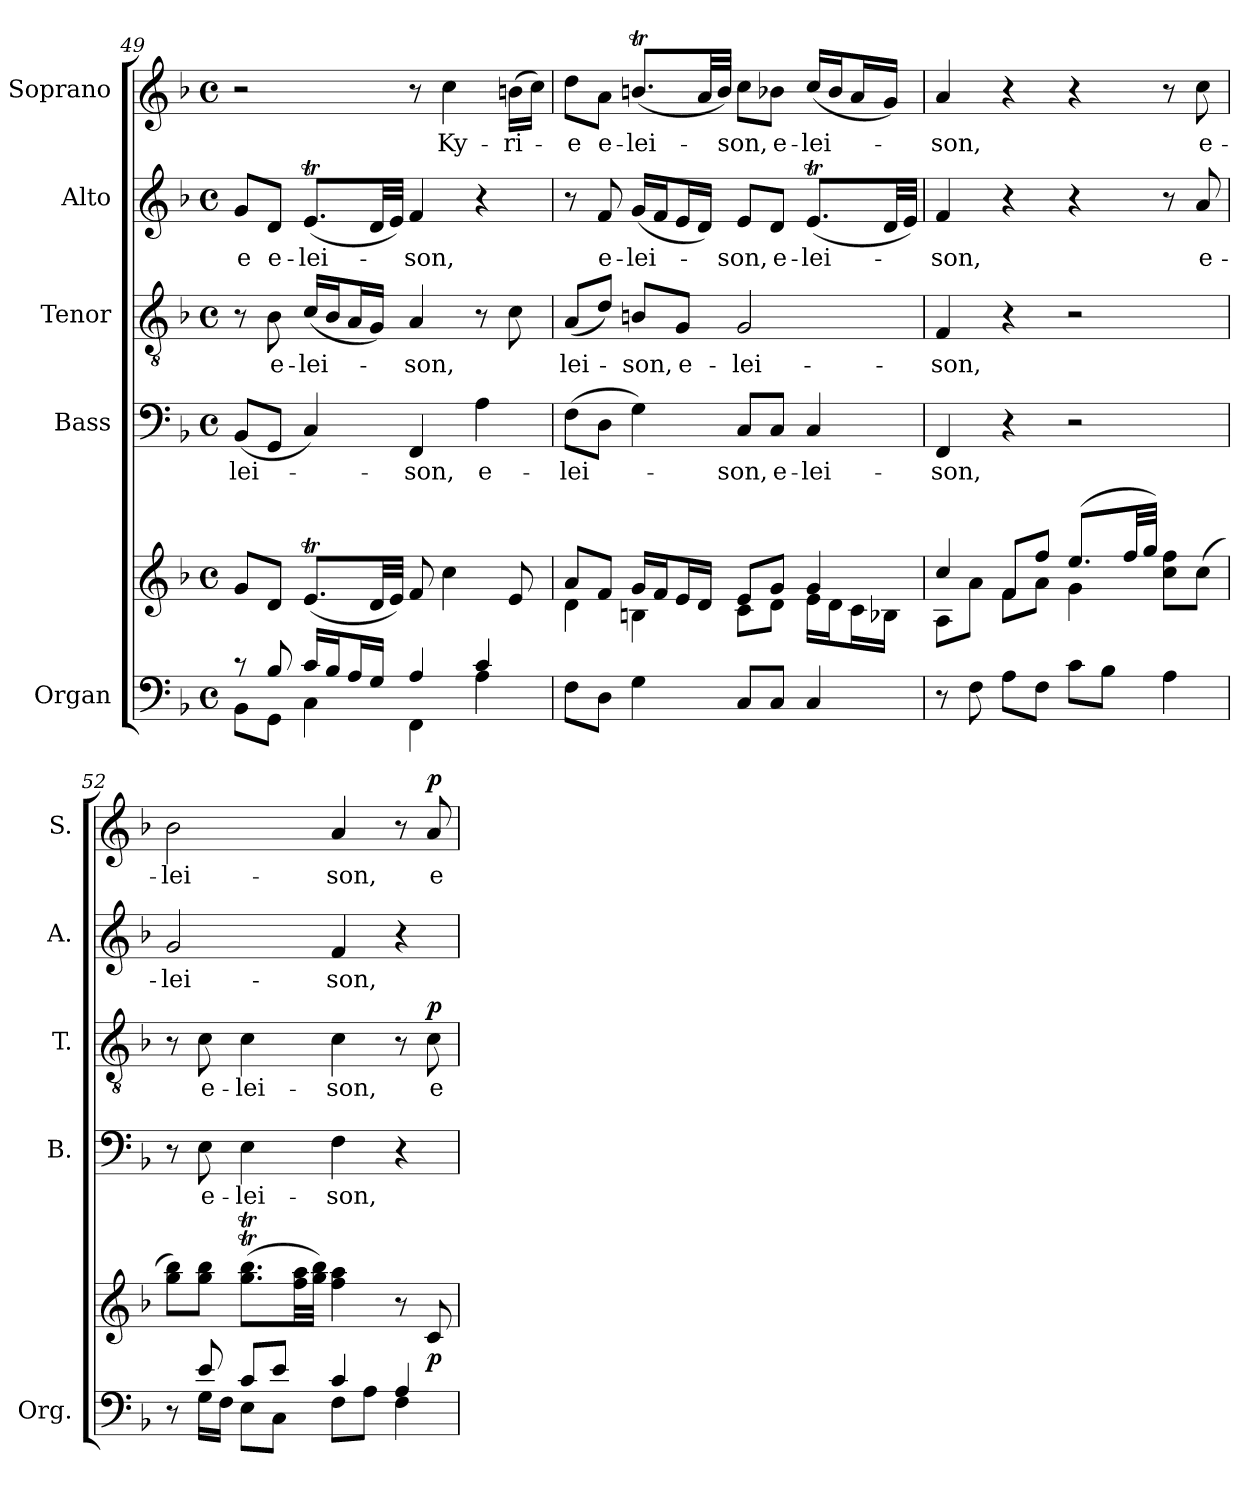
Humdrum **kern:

**kern	**kern	**dynam	**kern	**text	**kern	**text	**dynam	**kern	**text	**kern	**text	**dynam
*part5	*part5	*part5	*part4	*part4	*part3	*part3	*part3	*part2	*part2	*part1	*part1	*part1
*staff6	*staff5	*staff5/6	*staff4	*staff4	*staff3	*staff3	*staff3	*staff2	*staff2	*staff1	*staff1	*staff1
*I"Organ	*	*	*I"Bass	*	*I"Tenor	*	*	*I"Alto	*	*I"Soprano	*	*
*I'Org.	*	*	*I'B.	*	*I'T.	*	*	*I'A.	*	*I'S.	*	*
*clefF4	*clefG2	*	*clefF4	*	*clefGv2	*	*	*clefG2	*	*clefG2	*	*
*	*	*	*	*	*ITrd7c12	*	*	*	*	*	*	*
*k[b-]	*k[b-]	*	*k[b-]	*	*k[b-]	*	*	*k[b-]	*	*k[b-]	*	*
*F:	*F:	*	*F:	*	*F:	*	*	*F:	*	*F:	*	*
*M4/4	*M4/4	*	*M4/4	*	*M4/4	*	*	*M4/4	*	*M4/4	*	*
*met(c)	*met(c)	*	*met(c)	*	*met(c)	*	*	*met(c)	*	*met(c)	*	*
=49	=49	=49	=49	=49	=49	=49	=49	=49	=49	=49	=49	=49
*^	*	*	*	*	*	*	*	*	*	*	*	*
!	!	!	!	!	!LO:LY:b:color=#000000	!	!	!	!	!	!	!	!
!	!	!	!	!	!	!	!	!	!	!LO:LY:b:color=#000000	!	!	!
8r	8BB-i\L	8gi/L	.	(8BB-i/L	-lei-	8r	.	.	8gi/L	-e	2r	.	.
!	!	!	!	!	!	!	!LO:LY:b:color=#000000	!	!	!	!	!	!
!	!	!	!	!	!	!	!	!	!	!LO:LY:b:color=#000000	!	!	!
8B-i/	8GGi\J	8di/J	.	8GGi/J	.	8BB-i\	e-	.	8di/J	e-	.	.	.
!	!	!	!	!	!	!	!LO:LY:b:color=#000000	!	!	!	!	!	!
!	!	!	!	!	!	!	!	!	!	!LO:LY:b:color=#000000	!	!	!
16ci/LL	4Ci\	(8.eti/L	.	4Ci/)	.	(16Ci/LL	-lei-	.	(8.eti/L	-lei-	.	.	.
16B-i/J	.	.	.	.	.	16BB-i/J	.	.	.	.	.	.	.
16Ai/L	.	.	.	.	.	16AAi/L	.	.	.	.	.	.	.
16Gi/JJ	.	32di/LL	.	.	.	16GGi/JJ)	.	.	32di/LL	.	.	.	.
.	.	32ei/JJJ)	.	.	.	.	.	.	32ei/JJJ)	.	.	.	.
!	!	!	!	!	!LO:LY:b:color=#000000	!	!	!	!	!	!	!	!
!	!	!	!	!	!	!	!LO:LY:b:color=#000000	!	!	!	!	!	!
!	!	!	!	!	!	!	!	!	!	!LO:LY:b:color=#000000	!	!	!
4Ai/	4FFi\	8fi/	.	4FFi/	-son,	4AAi/	-son,	.	4fi/	-son,	8r	.	.
!	!	!	!	!	!	!	!	!	!	!	!	!LO:LY:b:color=#000000	!
.	.	4cci\	.	.	.	.	.	.	.	.	4cci\	Ky-	.
!	!	!	!	!	!LO:LY:b:color=#000000	!	!	!	!	!	!	!	!
!	!	!	!	!	!	!	!LO:LY:b:color=#000000	!	!	!	!	!	!
4ci/	4Ai\	.	.	4Ai\	e-	8r	e-	.	4r	.	.	.	.
!	!	!	!	!	!	!	!	!	!	!	!	!LO:LY:b:color=#000000	!
.	.	8ei/	.	.	.	8Ci\	.	.	.	.	(16bni\LL	-ri-	.
.	.	.	.	.	.	.	.	.	.	.	16cci\JJ)	.	.
*v	*v	*	*	*	*	*	*	*	*	*	*	*	*
=50	=50	=50	=50	=50	=50	=50	=50	=50	=50	=50	=50	=50
*	*^	*	*	*	*	*	*	*	*	*	*	*
!	!	!	!	!	!LO:LY:b:color=#000000	!	!	!	!	!	!	!	!
!	!	!	!	!	!	!	!LO:LY:b:color=#000000	!	!	!	!	!	!
!	!	!	!	!	!	!	!	!	!	!	!	!LO:LY:b:color=#000000	!
8Fi\L	8ai/L	4di\	.	(8Fi\L	-lei-	(8AAi/L	-lei-	.	8r	.	8ddi\L	-e	.
!	!	!	!	!	!	!	!	!	!	!LO:LY:b:color=#000000	!	!	!
!	!	!	!	!	!	!	!	!	!	!	!	!LO:LY:b:color=#000000	!
8Di\J	8fi/J	.	.	8Di\J	.	8Di/J)	.	.	8fi/	e-	8ai\J	e-	.
!	!	!	!	!	!	!	!LO:LY:b:color=#000000	!	!	!	!	!	!
!	!	!	!	!	!	!	!	!	!	!LO:LY:b:color=#000000	!	!	!
!	!	!	!	!	!	!	!	!	!	!	!	!LO:LY:b:color=#000000	!
4Gi\	16gi/LL	4Bni\	.	4Gi\)	.	8BBni/L	-son,	.	(16gi/LL	-lei-	(8.bnti/L	-lei-	.
.	16fi/J	.	.	.	.	.	.	.	16fi/J	.	.	.	.
!	!	!	!	!	!	!	!LO:LY:b:color=#000000	!	!	!	!	!	!
.	16ei/L	.	.	.	.	8GGi/J	e-	.	16ei/L	.	.	.	.
.	16di/JJ	.	.	.	.	.	.	.	16di/JJ)	.	32ai/LL	.	.
.	.	.	.	.	.	.	.	.	.	.	32bi/JJJ)	.	.
!	!	!	!	!	!LO:LY:b:color=#000000	!	!	!	!	!	!	!	!
!	!	!	!	!	!	!	!LO:LY:b:color=#000000	!	!	!	!	!	!
!	!	!	!	!	!	!	!	!	!	!LO:LY:b:color=#000000	!	!	!
!	!	!	!	!	!	!	!	!	!	!	!	!LO:LY:b:color=#000000	!
8Ci/L	8ei/L	8ci\L	.	8Ci/L	-son,	2GGi/	-lei-	.	8ei/L	-son,	8cci\L	-son,	.
!	!	!	!	!	!LO:LY:b:color=#000000	!	!	!	!	!	!	!	!
!	!	!	!	!	!	!	!	!	!	!LO:LY:b:color=#000000	!	!	!
!	!	!	!	!	!	!	!	!	!	!	!	!LO:LY:b:color=#000000	!
8Ci/J	8gi/J	8di\J	.	8Ci/J	e-	.	.	.	8di/J	e-	8b-Xi\J	e-	.
!	!	!	!	!	!LO:LY:b:color=#000000	!	!	!	!	!	!	!	!
!	!	!	!	!	!	!	!	!	!	!LO:LY:b:color=#000000	!	!	!
!	!	!	!	!	!	!	!	!	!	!	!	!LO:LY:b:color=#000000	!
4Ci/	4gi/	16ei\LL	.	4Ci/	-lei-	.	.	.	(8.eti/L	-lei-	(16cci/LL	-lei-	.
.	.	16di\J	.	.	.	.	.	.	.	.	16b-i/J	.	.
.	.	16ci\L	.	.	.	.	.	.	.	.	16ai/L	.	.
.	.	16B-Xi\JJ	.	.	.	.	.	.	32di/LL	.	16gi/JJ)	.	.
.	.	.	.	.	.	.	.	.	32ei/JJJ)	.	.	.	.
!!LO:LB:g=z
=51	=51	=51	=51	=51	=51	=51	=51	=51	=51	=51	=51	=51	=51
!	!	!	!	!	!LO:LY:b:color=#000000	!	!	!	!	!	!	!	!
!	!	!	!	!	!	!	!LO:LY:b:color=#000000	!	!	!	!	!	!
!	!	!	!	!	!	!	!	!	!	!LO:LY:b:color=#000000	!	!	!
!	!	!	!	!	!	!	!	!	!	!	!	!LO:LY:b:color=#000000	!
8r	4cci/	8Ai\L	.	4FFi/	-son,	4FFi/	-son,	.	4fi/	-son,	4ai/	-son,	.
8Fi\	.	8ai\J	.	.	.	.	.	.	.	.	.	.	.
8Ai\L	8fi/L	8fi\L	.	4r	.	4r	.	.	4r	.	4r	.	.
8Fi\J	8ffi/J	8ai\J	.	.	.	.	.	.	.	.	.	.	.
8ci\L	(8.eei/L	4gi\	.	2r	.	2r	.	.	4r	.	4r	.	.
8B-i\J	.	.	.	.	.	.	.	.	.	.	.	.	.
.	32ffi/LL	.	.	.	.	.	.	.	.	.	.	.	.
.	32ggi/JJJ)	.	.	.	.	.	.	.	.	.	.	.	.
4Ai\	8cci\ 8ffi\L	4ryy	.	.	.	.	.	.	8r	.	8r	.	.
!	!	!	!	!	!	!	!	!	!	!LO:LY:b:color=#000000	!	!	!
!	!	!	!	!	!	!	!	!	!	!	!	!LO:LY:b:color=#000000	!
.	(8cci\J	.	.	.	.	.	.	.	8ai/	e-	8cci\	e-	.
*	*v	*v	*	*	*	*	*	*	*	*	*	*	*
=52	=52	=52	=52	=52	=52	=52	=52	=52	=52	=52	=52	=52
*^	*	*	*	*	*	*	*	*	*	*	*	*
!	!	!	!	!	!	!	!	!	!	!LO:LY:b:color=#000000	!	!	!
!	!	!	!	!	!	!	!	!	!	!	!	!LO:LY:b:color=#000000	!
8r	8ryy	8ggi\ 8bb-i\L)	.	8r	.	8r	.	.	2gi/	-lei-	2b-i\	-lei-	.
!	!	!	!	!	!LO:LY:b:color=#000000	!	!	!	!	!	!	!	!
!	!	!	!	!	!	!	!LO:LY:b:color=#000000	!	!	!	!	!	!
8ei/	16Gi\LL	8ggi\ 8bb-i\J	.	8Ei\	e-	8Ci\	e-	.	.	.	.	.	.
.	16Fi\JJ	.	.	.	.	.	.	.	.	.	.	.	.
!	!	!	!	!	!LO:LY:b:color=#000000	!	!	!	!	!	!	!	!
!	!	!	!	!	!	!	!LO:LY:b:color=#000000	!	!	!	!	!	!
8ci/L	8Ei\L	(8.ggiT\ 8.bb-iT\L	.	4Ei\	-lei-	4Ci\	-lei-	.	.	.	.	.	.
8ei/J	8Ci\J	.	.	.	.	.	.	.	.	.	.	.	.
.	.	32ffi\ 32aai\LL	.	.	.	.	.	.	.	.	.	.	.
.	.	32ggi\ 32bb-i\JJJ)	.	.	.	.	.	.	.	.	.	.	.
!	!	!	!	!	!LO:LY:b:color=#000000	!	!	!	!	!	!	!	!
!	!	!	!	!	!	!	!LO:LY:b:color=#000000	!	!	!	!	!	!
!	!	!	!	!	!	!	!	!	!	!LO:LY:b:color=#000000	!	!	!
!	!	!	!	!	!	!	!	!	!	!	!	!LO:LY:b:color=#000000	!
4ci/	8Fi\L	4ffi\ 4aai	.	4Fi\	-son,	4Ci\	-son,	.	4fi/	-son,	4ai/	-son,	.
.	8Ai\J	.	.	.	.	.	.	.	.	.	.	.	.
4Ai/	4Fi\	8r	.	4r	.	8r	.	.	4r	.	8r	.	.
!	!	!	!	!	!	!	!LO:LY:b:color=#000000	!	!	!	!	!	!
!	!	!	!	!	!	!	!	!	!	!	!	!LO:LY:b:color=#000000	!
.	.	8ci/	p	.	.	8Ci\	e-	p	.	.	8ai/	e-	p
*v	*v	*	*	*	*	*	*	*	*	*	*	*	*
=	=	=	=	=	=	=	=	=	=	=	=	=
*-	*-	*-	*-	*-	*-	*-	*-	*-	*-	*-	*-	*-
